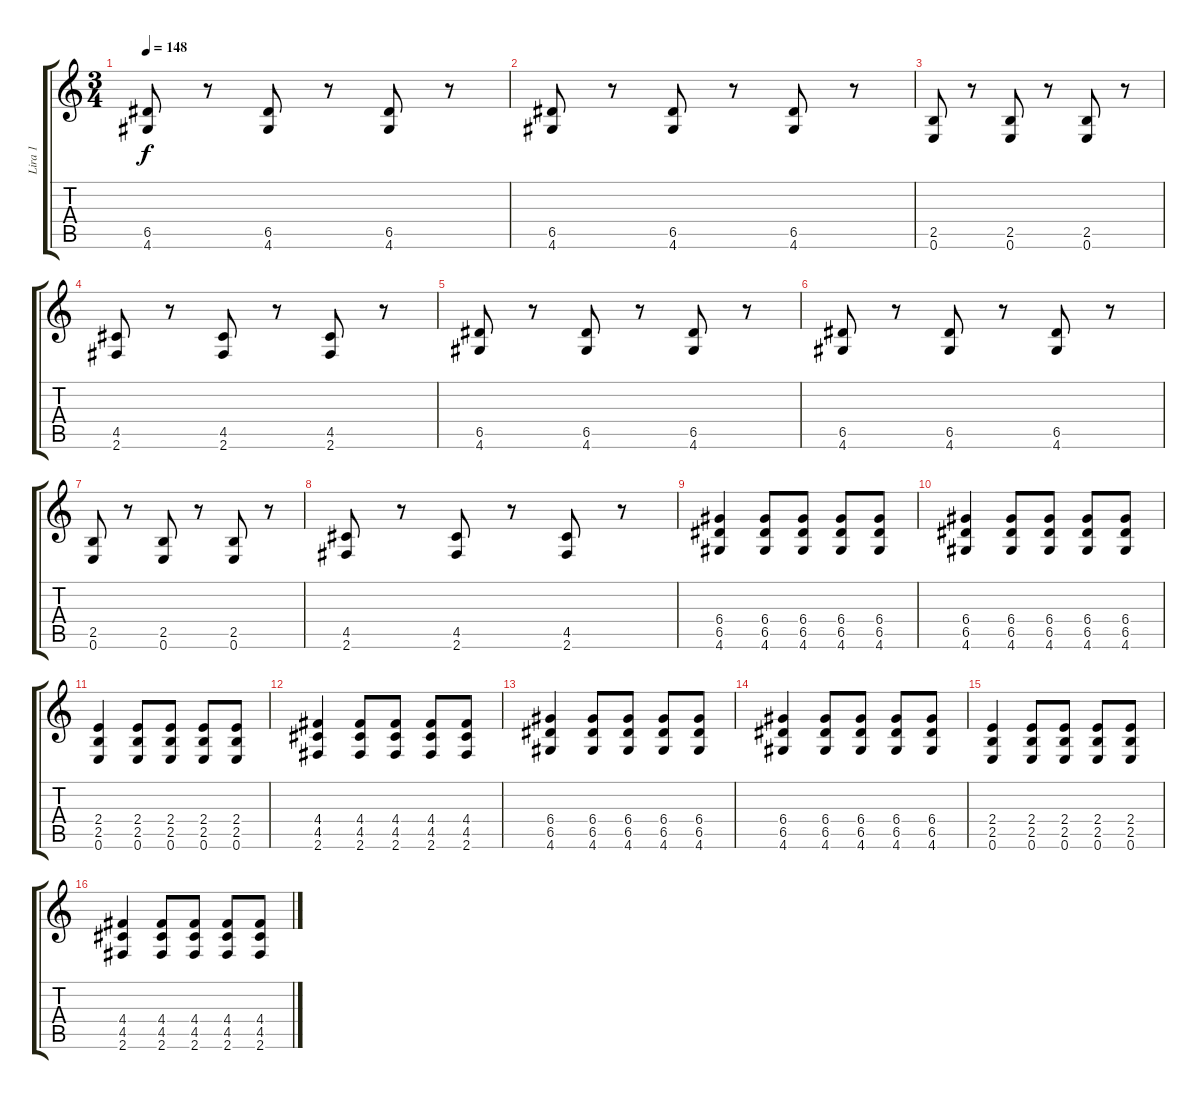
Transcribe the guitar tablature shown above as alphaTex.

\track ("Lira 1" "Lira 1") {instrument distortionguitar}
\staff {score tabs}
\tuning (E4 B3 G3 D3 A2 E2) {hide}
\ts (3 4)
\tempo 148
\clef g2
\ks c
(6.5 4.6).8{dy f} r.8 (6.5 4.6).8 r.8 (6.5 4.6).8 r.8 |
(6.5 4.6).8 r.8 (6.5 4.6).8 r.8 (6.5 4.6).8 r.8 |
(2.5 0.6).8 r.8 (2.5 0.6).8 r.8 (2.5 0.6).8 r.8 |
(4.5 2.6).8 r.8 (4.5 2.6).8 r.8 (4.5 2.6).8 r.8 |
(6.5 4.6).8 r.8 (6.5 4.6).8 r.8 (6.5 4.6).8 r.8 |
(6.5 4.6).8 r.8 (6.5 4.6).8 r.8 (6.5 4.6).8 r.8 |
(2.5 0.6).8 r.8 (2.5 0.6).8 r.8 (2.5 0.6).8 r.8 |
(4.5 2.6).8 r.8 (4.5 2.6).8 r.8 (4.5 2.6).8 r.8 |
(6.4 6.5 4.6).4 (6.4 6.5 4.6).8 (6.4 6.5 4.6).8 (6.4 6.5 4.6).8 (6.4 6.5 4.6).8 |
(6.4 6.5 4.6).4 (6.4 6.5 4.6).8 (6.4 6.5 4.6).8 (6.4 6.5 4.6).8 (6.4 6.5 4.6).8 |
(2.4 2.5 0.6).4 (2.4 2.5 0.6).8 (2.4 2.5 0.6).8 (2.4 2.5 0.6).8 (2.4 2.5 0.6).8 |
(4.4 4.5 2.6).4 (4.4 4.5 2.6).8 (4.4 4.5 2.6).8 (4.4 4.5 2.6).8 (4.4 4.5 2.6).8 |
(6.4 6.5 4.6).4 (6.4 6.5 4.6).8 (6.4 6.5 4.6).8 (6.4 6.5 4.6).8 (6.4 6.5 4.6).8 |
(6.4 6.5 4.6).4 (6.4 6.5 4.6).8 (6.4 6.5 4.6).8 (6.4 6.5 4.6).8 (6.4 6.5 4.6).8 |
(2.4 2.5 0.6).4 (2.4 2.5 0.6).8 (2.4 2.5 0.6).8 (2.4 2.5 0.6).8 (2.4 2.5 0.6).8 |
(4.4 4.5 2.6).4 (4.4 4.5 2.6).8 (4.4 4.5 2.6).8 (4.4 4.5 2.6).8 (4.4 4.5 2.6).8
